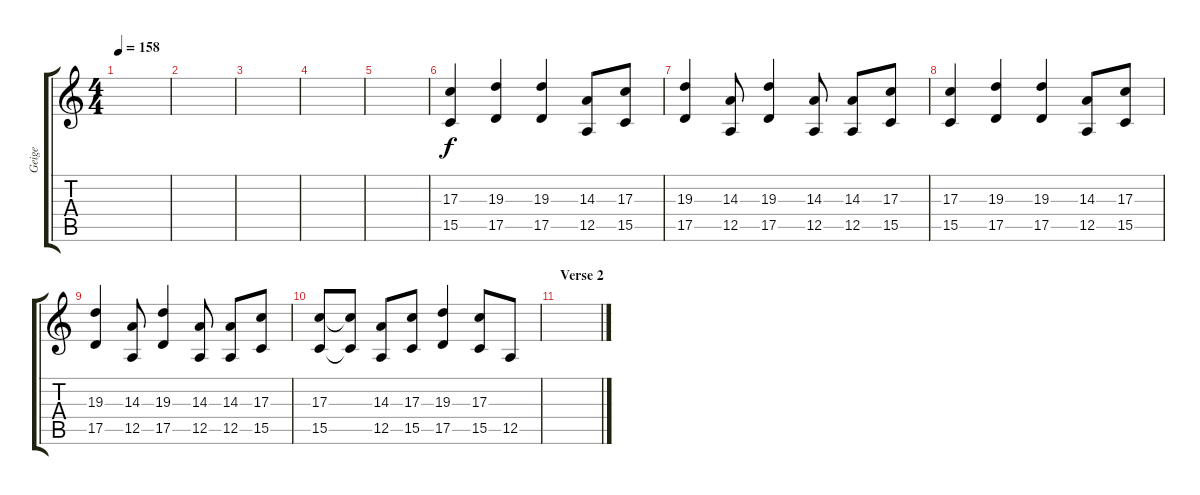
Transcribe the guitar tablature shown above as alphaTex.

\track ("Geige" "Geige") {instrument violin}
\staff {score tabs}
\tuning (E4 B3 G3 D3 A2 D2) {hide}
\ts (4 4)
\tempo 158
\clef g2
\ks c
|
|
|
|
|
(17.3 15.5).4{volume 13} (19.3 17.5).4 (19.3 17.5).4 (14.3 12.5).8 (17.3 15.5).8 |
(19.3 17.5).4 (14.3 12.5).8 (19.3 17.5).4 (14.3 12.5).8 (14.3 12.5).8 (17.3 15.5).8 |
(17.3 15.5).4 (19.3 17.5).4 (19.3 17.5).4 (14.3 12.5).8 (17.3 15.5).8 |
(19.3 17.5).4 (14.3 12.5).8 (19.3 17.5).4 (14.3 12.5).8 (14.3 12.5).8 (17.3 15.5).8 |
(17.3 15.5).8 (17.3{t} 15.5{t}).8 (14.3 12.5).8 (17.3 15.5).8 (19.3 17.5).4 (17.3 15.5).8 12.5.8 |
\section ("" "Verse 2")
